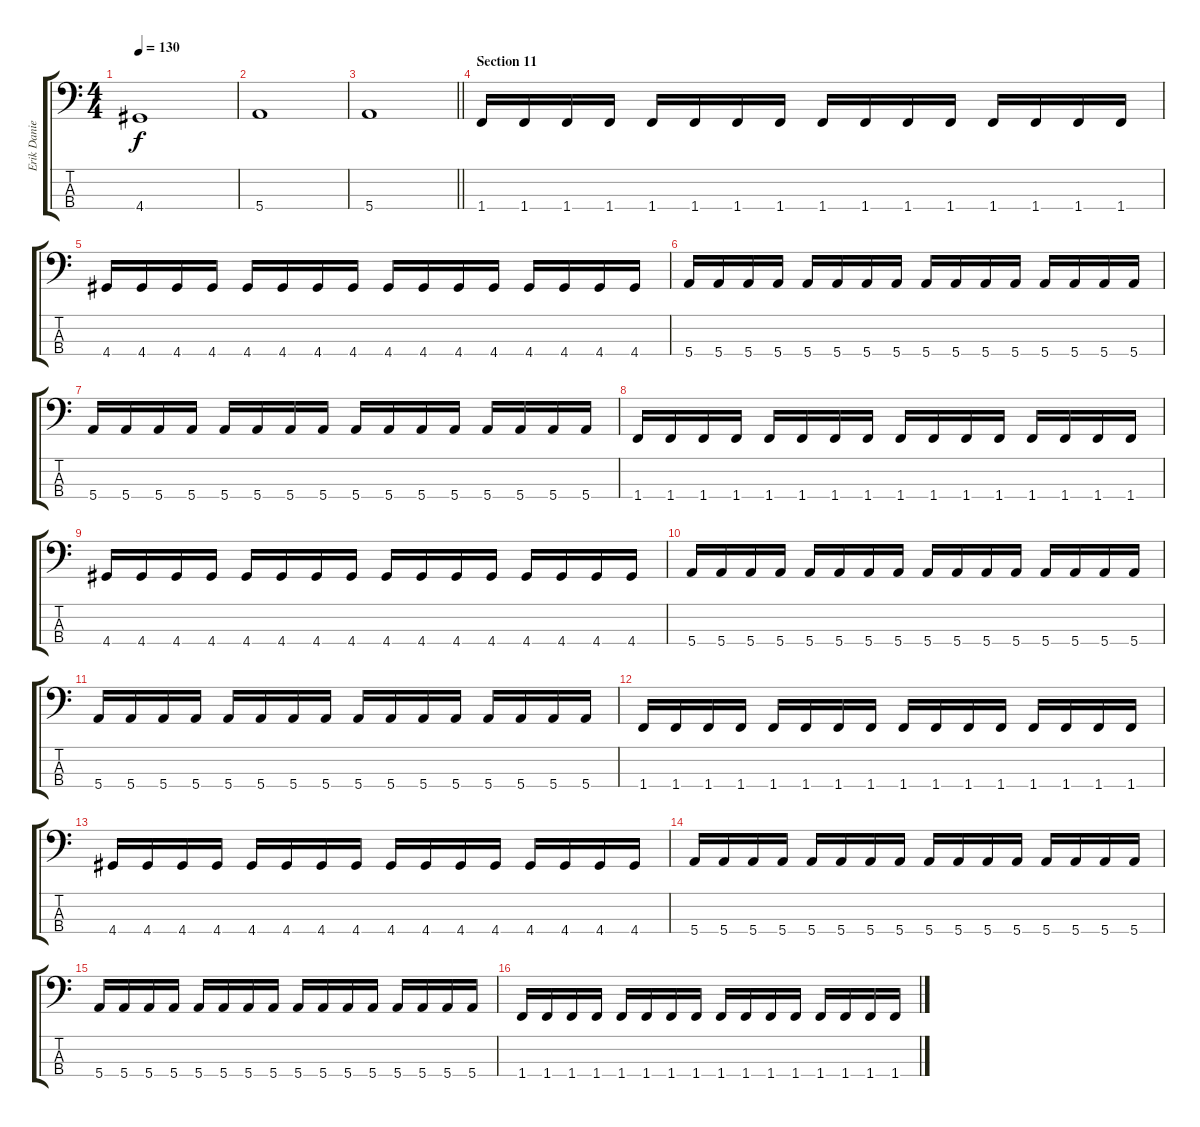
\track ("Erik Danielsson" "Erik Danie") {instrument electricbasspick}
\staff {score tabs}
\tuning (G2 D2 A1 E1) {hide}
\ts (4 4)
\tempo 130
\clef f4
\ks c
4.4.1{dy f} |
5.4.1 |
\barLineRight lightlight
5.4.1 |
\section ("" "Section 11")
1.4.16 1.4.16 1.4.16 1.4.16 1.4.16 1.4.16 1.4.16 1.4.16 1.4.16 1.4.16 1.4.16 1.4.16 1.4.16 1.4.16 1.4.16 1.4.16 |
4.4.16 4.4.16 4.4.16 4.4.16 4.4.16 4.4.16 4.4.16 4.4.16 4.4.16 4.4.16 4.4.16 4.4.16 4.4.16 4.4.16 4.4.16 4.4.16 |
5.4.16 5.4.16 5.4.16 5.4.16 5.4.16 5.4.16 5.4.16 5.4.16 5.4.16 5.4.16 5.4.16 5.4.16 5.4.16 5.4.16 5.4.16 5.4.16 |
5.4.16 5.4.16 5.4.16 5.4.16 5.4.16 5.4.16 5.4.16 5.4.16 5.4.16 5.4.16 5.4.16 5.4.16 5.4.16 5.4.16 5.4.16 5.4.16 |
1.4.16 1.4.16 1.4.16 1.4.16 1.4.16 1.4.16 1.4.16 1.4.16 1.4.16 1.4.16 1.4.16 1.4.16 1.4.16 1.4.16 1.4.16 1.4.16 |
4.4.16 4.4.16 4.4.16 4.4.16 4.4.16 4.4.16 4.4.16 4.4.16 4.4.16 4.4.16 4.4.16 4.4.16 4.4.16 4.4.16 4.4.16 4.4.16 |
5.4.16 5.4.16 5.4.16 5.4.16 5.4.16 5.4.16 5.4.16 5.4.16 5.4.16 5.4.16 5.4.16 5.4.16 5.4.16 5.4.16 5.4.16 5.4.16 |
5.4.16 5.4.16 5.4.16 5.4.16 5.4.16 5.4.16 5.4.16 5.4.16 5.4.16 5.4.16 5.4.16 5.4.16 5.4.16 5.4.16 5.4.16 5.4.16 |
1.4.16 1.4.16 1.4.16 1.4.16 1.4.16 1.4.16 1.4.16 1.4.16 1.4.16 1.4.16 1.4.16 1.4.16 1.4.16 1.4.16 1.4.16 1.4.16 |
4.4.16 4.4.16 4.4.16 4.4.16 4.4.16 4.4.16 4.4.16 4.4.16 4.4.16 4.4.16 4.4.16 4.4.16 4.4.16 4.4.16 4.4.16 4.4.16 |
5.4.16 5.4.16 5.4.16 5.4.16 5.4.16 5.4.16 5.4.16 5.4.16 5.4.16 5.4.16 5.4.16 5.4.16 5.4.16 5.4.16 5.4.16 5.4.16 |
5.4.16 5.4.16 5.4.16 5.4.16 5.4.16 5.4.16 5.4.16 5.4.16 5.4.16 5.4.16 5.4.16 5.4.16 5.4.16 5.4.16 5.4.16 5.4.16 |
1.4.16 1.4.16 1.4.16 1.4.16 1.4.16 1.4.16 1.4.16 1.4.16 1.4.16 1.4.16 1.4.16 1.4.16 1.4.16 1.4.16 1.4.16 1.4.16
